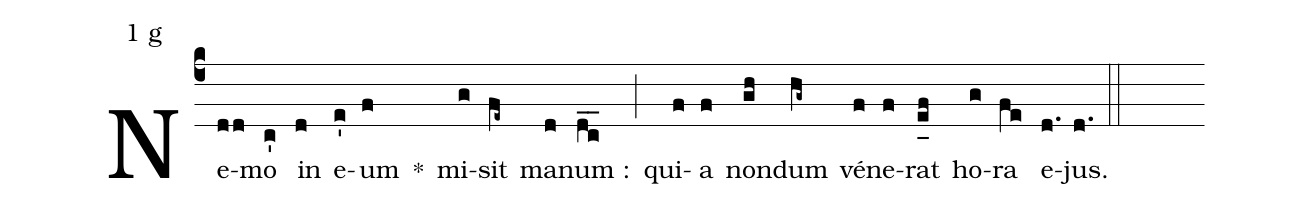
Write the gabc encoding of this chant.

mode:1 g;
%%
(c4) Ne(dd)mo(c') in(d) e(e')um(f) *() mi(g)sit(fe~) ma(d)num :(dc__) (;) qui(f)a(f) non(gh)dum(hg~) vé(f)ne(f)rat(e_[uh:l]f) ho(g)ra(fe) e(d.)jus.(d.) (::)
